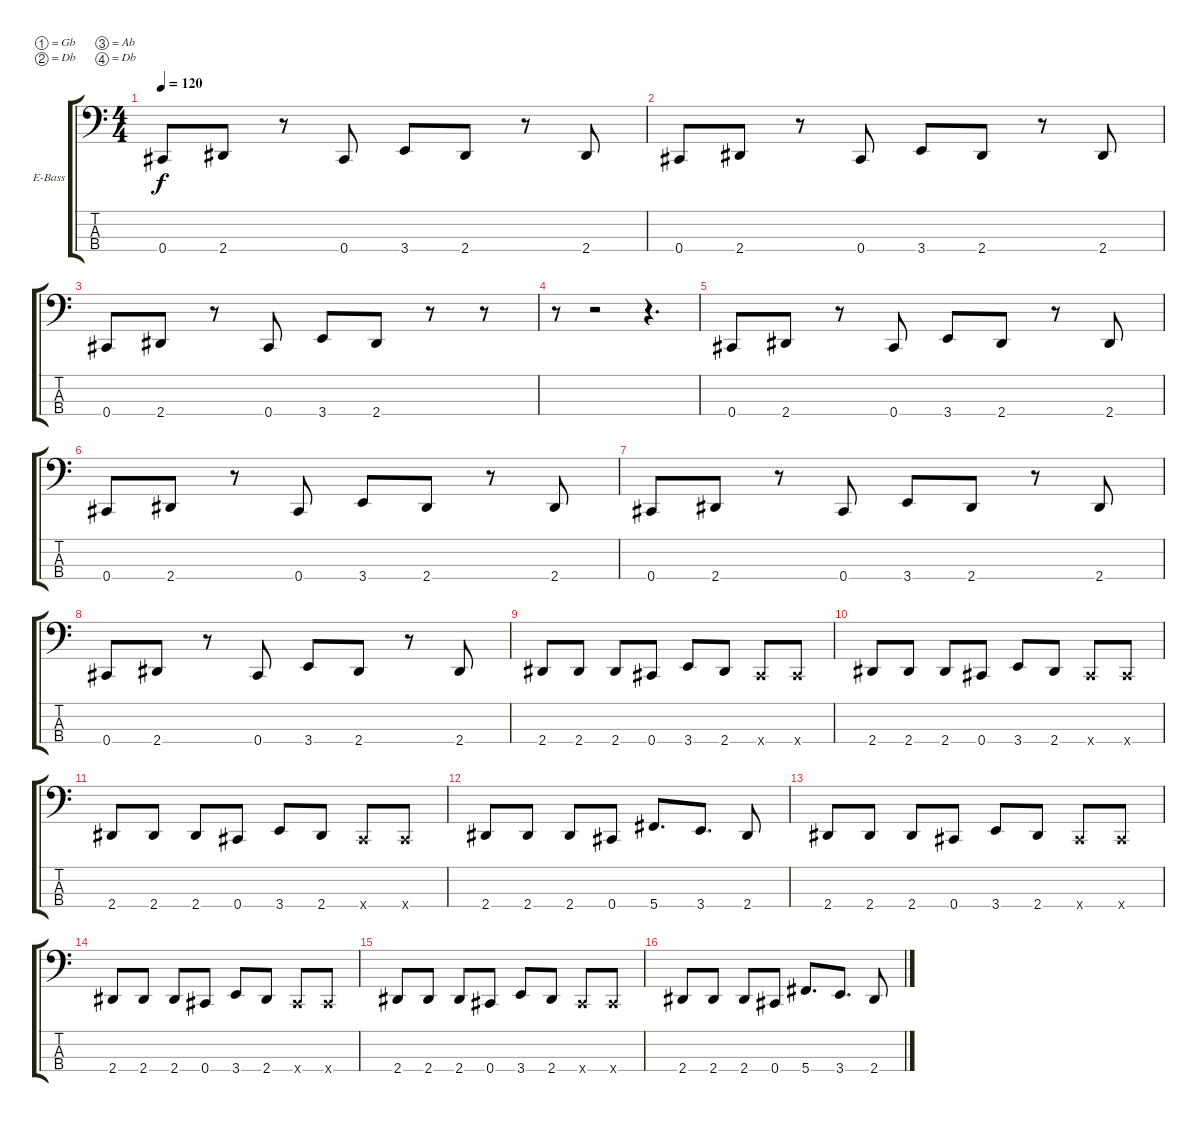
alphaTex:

\bracketExtendMode groupsimilarinstruments
\firstSystemTrackNameOrientation horizontal
\otherSystemsTrackNameOrientation horizontal
\track ("Bass" "E-Bass") {instrument electricbassfinger}
\staff {score tabs}
\tuning (Gb2 Db2 Ab1 Db1)
\ts (4 4)
\tempo 120
\clef f4
\ks c
0.4.8{dy f} 2.4.8 r.8 0.4.8 3.4.8 2.4.8 r.8 2.4.8 |
0.4.8 2.4.8 r.8 0.4.8 3.4.8 2.4.8 r.8 2.4.8 |
0.4.8 2.4.8 r.8 0.4.8 3.4.8 2.4.8 r.8 r.8 |
r.8 r.2 r.4{d} |
0.4.8 2.4.8 r.8 0.4.8 3.4.8 2.4.8 r.8 2.4.8 |
0.4.8 2.4.8 r.8 0.4.8 3.4.8 2.4.8 r.8 2.4.8 |
0.4.8 2.4.8 r.8 0.4.8 3.4.8 2.4.8 r.8 2.4.8 |
0.4.8 2.4.8 r.8 0.4.8 3.4.8 2.4.8 r.8 2.4.8 |
2.4.8 2.4.8 2.4.8 0.4.8 3.4.8 2.4.8 0.4{x}.8 0.4{x}.8 |
2.4.8 2.4.8 2.4.8 0.4.8 3.4.8 2.4.8 0.4{x}.8 0.4{x}.8 |
2.4.8 2.4.8 2.4.8 0.4.8 3.4.8 2.4.8 0.4{x}.8 0.4{x}.8 |
2.4.8 2.4.8 2.4.8 0.4.8 5.4.8{d} 3.4.8{d} 2.4.8 |
2.4.8 2.4.8 2.4.8 0.4.8 3.4.8 2.4.8 0.4{x}.8 0.4{x}.8 |
2.4.8 2.4.8 2.4.8 0.4.8 3.4.8 2.4.8 0.4{x}.8 0.4{x}.8 |
2.4.8 2.4.8 2.4.8 0.4.8 3.4.8 2.4.8 0.4{x}.8 0.4{x}.8 |
2.4.8 2.4.8 2.4.8 0.4.8 5.4.8{d} 3.4.8{d} 2.4.8
